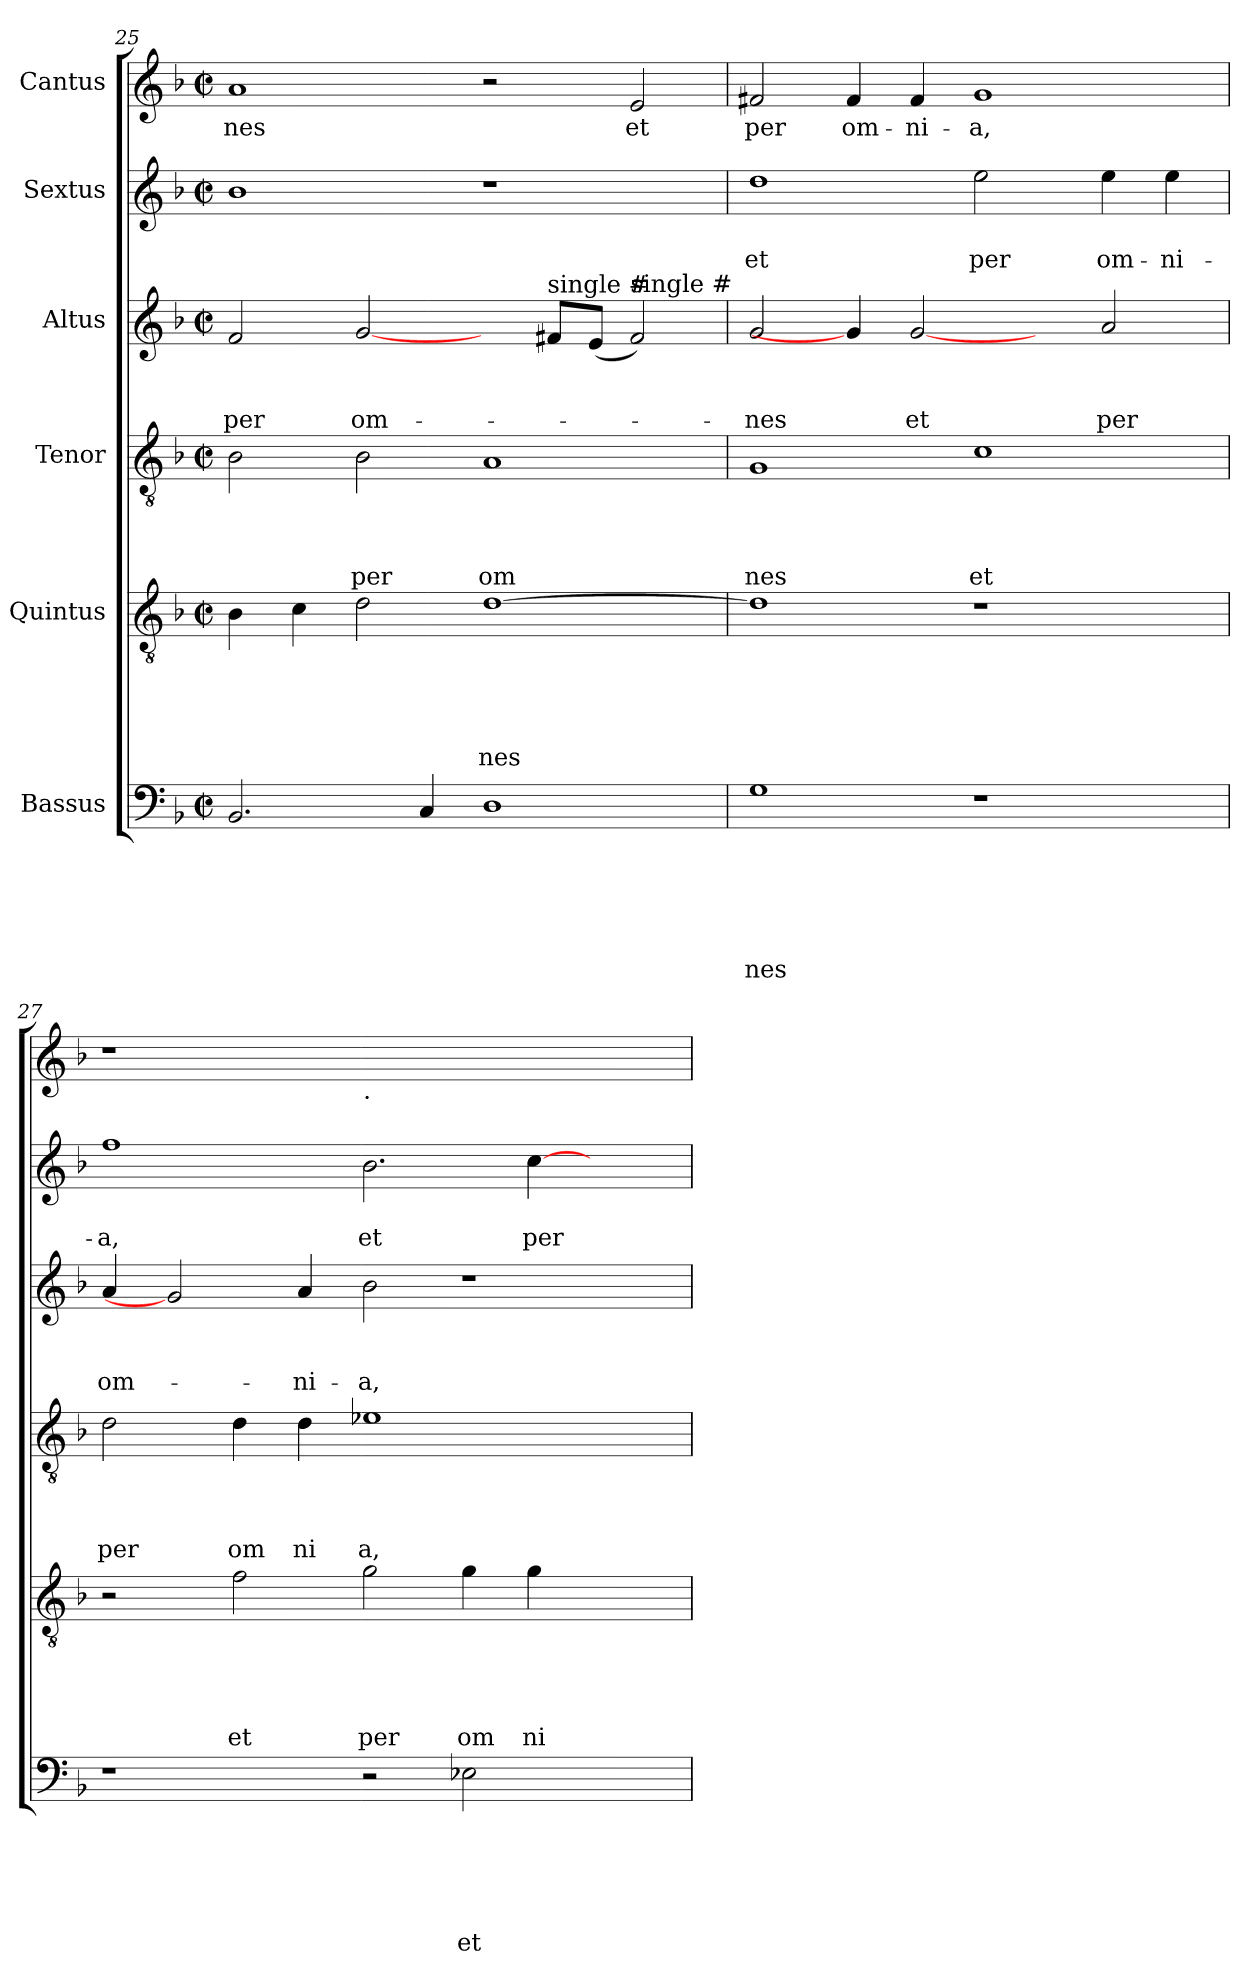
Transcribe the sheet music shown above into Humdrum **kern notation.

**kern	**text	**text	**text	**text	**text	**text	**kern	**text	**text	**text	**text	**text	**kern	**text	**text	**text	**text	**kern	**text	**text	**text	**kern	**text	**text	**kern	**text
*part6	*part6	*part6	*part6	*part6	*part6	*part6	*part5	*part5	*part5	*part5	*part5	*part5	*part4	*part4	*part4	*part4	*part4	*part3	*part3	*part3	*part3	*part2	*part2	*part2	*part1	*part1
*staff6	*staff6	*staff6	*staff6	*staff6	*staff6	*staff6	*staff5	*staff5	*staff5	*staff5	*staff5	*staff5	*staff4	*staff4	*staff4	*staff4	*staff4	*staff3	*staff3	*staff3	*staff3	*staff2	*staff2	*staff2	*staff1	*staff1
*I"Bassus	*	*	*	*	*	*	*I"Quintus	*	*	*	*	*	*I"Tenor	*	*	*	*	*I"Altus	*	*	*	*I"Sextus	*	*	*I"Cantus	*
*clefF4	*	*	*	*	*	*	*clefGv2	*	*	*	*	*	*clefGv2	*	*	*	*	*clefG2	*	*	*	*clefG2	*	*	*clefG2	*
*k[b-]	*	*	*	*	*	*	*k[b-]	*	*	*	*	*	*k[b-]	*	*	*	*	*k[b-]	*	*	*	*k[b-]	*	*	*k[b-]	*
*F:	*	*	*	*	*	*	*F:	*	*	*	*	*	*F:	*	*	*	*	*F:	*	*	*	*F:	*	*	*F:	*
*M2/2	*	*	*	*	*	*	*M2/2	*	*	*	*	*	*M2/2	*	*	*	*	*M2/2	*	*	*	*M2/2	*	*	*M2/2	*
*met(c|)	*	*	*	*	*	*	*met(c|)	*	*	*	*	*	*met(c|)	*	*	*	*	*met(c|)	*	*	*	*met(c|)	*	*	*met(c|)	*
=25	=25	=25	=25	=25	=25	=25	=25	=25	=25	=25	=25	=25	=25	=25	=25	=25	=25	=25	=25	=25	=25	=25	=25	=25	=25	=25
!	!	!	!	!	!	!	!	!	!	!	!	!	!	!	!	!	!	!	!	!	!LO:LY:b	!	!	!	!	!LO:LY:b
2.BB-/	.	.	.	.	.	.	4B-\	.	.	.	.	.	2B-\	.	.	.	.	2f/	.	.	-per	1b-	.	.	1a	-nes
.	.	.	.	.	.	.	4c\	.	.	.	.	.	.	.	.	.	.	.	.	.	.	.	.	.	.	.
!	!	!	!	!	!	!	!	!	!	!	!	!	!	!	!	!	!LO:LY:b	!	!	!	!LO:LY:b	!	!	!	!	!
.	.	.	.	.	.	.	2d\	.	.	.	.	.	2B-\	.	.	.	per	[2g/	.	.	om-	.	.	.	.	.
4C/	.	.	.	.	.	.	.	.	.	.	.	.	.	.	.	.	.	.	.	.	.	.	.	.	.	.
!	!	!	!	!	!	!	!	!	!	!	!	!LO:LY:b	!	!	!	!	!LO:LY:b	!	!	!	!	!	!	!	!	!
1D	.	.	.	.	.	.	[<1d	.	.	.	.	nes	1A	.	.	.	om	4ryy	.	.	.	1r	.	.	2r	.
!	!	!	!	!	!	!	!	!	!	!	!	!	!	!	!	!	!	!LO:TX:a:t=single #	!	!	!	!	!	!	!	!
.	.	.	.	.	.	.	.	.	.	.	.	.	.	.	.	.	.	8f#/L	.	.	.	.	.	.	.	.
.	.	.	.	.	.	.	.	.	.	.	.	.	.	.	.	.	.	(8e/J	.	.	.	.	.	.	.	.
!	!	!	!	!	!	!	!	!	!	!	!	!	!	!	!	!	!	!LO:TX:a:t=single #	!	!	!	!	!	!	!	!
!	!	!	!	!	!	!	!	!	!	!	!	!	!	!	!	!	!	!	!	!	!	!	!	!	!	!LO:LY:b
.	.	.	.	.	.	.	.	.	.	.	.	.	.	.	.	.	.	2f#/)	.	.	.	.	.	.	2e/	et
=26	=26	=26	=26	=26	=26	=26	=26	=26	=26	=26	=26	=26	=26	=26	=26	=26	=26	=26	=26	=26	=26	=26	=26	=26	=26	=26
!	!	!	!	!	!	!LO:LY:b	!	!	!	!	!	!	!	!	!	!	!LO:LY:b	!	!	!	!LO:LY:b	!	!	!LO:LY:b	!	!LO:LY:b
1G	.	.	.	.	.	-nes	1d]	.	.	.	.	.	1G	.	.	.	nes	2g/	.	.	-nes	1dd	.	et	2f#X/	per
!	!	!	!	!	!	!	!	!	!	!	!	!	!	!	!	!	!	!	!	!	!	!	!	!	!	!LO:LY:b
.	.	.	.	.	.	.	.	.	.	.	.	.	.	.	.	.	.	4g/]	.	.	.	.	.	.	4f#/	om-
!	!	!	!	!	!	!	!	!	!	!	!	!	!	!	!	!	!	!	!	!	!LO:LY:b	!	!	!	!	!LO:LY:b
.	.	.	.	.	.	.	.	.	.	.	.	.	.	.	.	.	.	[2g	.	.	et	.	.	.	4f#/	-ni-
!	!	!	!	!	!	!	!	!	!	!	!	!	!	!	!	!	!LO:LY:b	!	!	!	!	!	!	!LO:LY:b	!	!LO:LY:b
1r	.	.	.	.	.	.	1r	.	.	.	.	.	1c	.	.	.	et	.	.	.	.	2ee\	.	per	1g	-a,
.	.	.	.	.	.	.	.	.	.	.	.	.	.	.	.	.	.	4ryy	.	.	.	.	.	.	.	.
!	!	!	!	!	!	!	!	!	!	!	!	!	!	!	!	!	!	!	!	!	!LO:LY:b	!	!	!LO:LY:b	!	!
.	.	.	.	.	.	.	.	.	.	.	.	.	.	.	.	.	.	2a/	.	.	per	4ee\	.	om-	.	.
!	!	!	!	!	!	!	!	!	!	!	!	!	!	!	!	!	!	!	!	!	!	!	!	!LO:LY:b	!	!
.	.	.	.	.	.	.	.	.	.	.	.	.	.	.	.	.	.	.	.	.	.	4ee\	.	-ni-	.	.
=27	=27	=27	=27	=27	=27	=27	=27	=27	=27	=27	=27	=27	=27	=27	=27	=27	=27	=27	=27	=27	=27	=27	=27	=27	=27	=27
!	!	!	!	!	!	!	!	!	!	!	!	!	!	!	!	!	!LO:LY:b	!	!	!	!LO:LY:b	!	!	!LO:LY:b	!	!
1r	.	.	.	.	.	.	2r	.	.	.	.	.	2d\	.	.	.	per	4a/	.	.	om-	1ff	.	-a,	1r	.
.	.	.	.	.	.	.	.	.	.	.	.	.	.	.	.	.	.	2g]	.	.	.	.	.	.	.	.
!	!	!	!	!	!	!	!	!	!	!	!	!LO:LY:b	!	!	!	!	!LO:LY:b	!	!	!	!	!	!	!	!	!
.	.	.	.	.	.	.	2f\	.	.	.	.	et	4d\	.	.	.	om	.	.	.	.	.	.	.	.	.
!	!	!	!	!	!	!	!	!	!	!	!	!	!	!	!	!	!LO:LY:b	!	!	!	!LO:LY:b	!	!	!	!	!
.	.	.	.	.	.	.	.	.	.	.	.	.	4d\	.	.	.	ni	4a/	.	.	-ni-	.	.	.	.	.
!	!	!	!	!	!	!	!	!	!	!	!	!	!	!	!	!	!	!	!	!	!	!	!	!	!LO:TX:b:t=.	!
!	!	!	!	!	!	!	!	!	!	!	!	!LO:LY:b	!	!	!	!	!LO:LY:b	!	!	!	!LO:LY:b	!	!	!LO:LY:b	!	!
2r	.	.	.	.	.	.	2g\	.	.	.	.	per	1e-X	.	.	.	a,	2b-\	.	.	-a,	2.b-\	.	et	1.ryy	.
!	!	!	!	!	!	!LO:LY:b	!	!	!	!	!	!LO:LY:b	!	!	!	!	!	!	!	!	!	!	!	!	!	!
2E-X\	.	.	.	.	.	et	4g\	.	.	.	.	om	.	.	.	.	.	1r	.	.	.	.	.	.	.	.
!	!	!	!	!	!	!	!	!	!	!	!	!LO:LY:b	!	!	!	!	!	!	!	!	!	!	!	!LO:LY:b	!	!
.	.	.	.	.	.	.	4g\	.	.	.	.	ni	.	.	.	.	.	.	.	.	.	[<4cc\	.	per	.	.
2ryy	.	.	.	.	.	.	2ryy	.	.	.	.	.	2ryy	.	.	.	.	.	.	.	.	2ryy	.	.	.	.
=	=	=	=	=	=	=	=	=	=	=	=	=	=	=	=	=	=	=	=	=	=	=	=	=	=	=
*-	*-	*-	*-	*-	*-	*-	*-	*-	*-	*-	*-	*-	*-	*-	*-	*-	*-	*-	*-	*-	*-	*-	*-	*-	*-	*-
